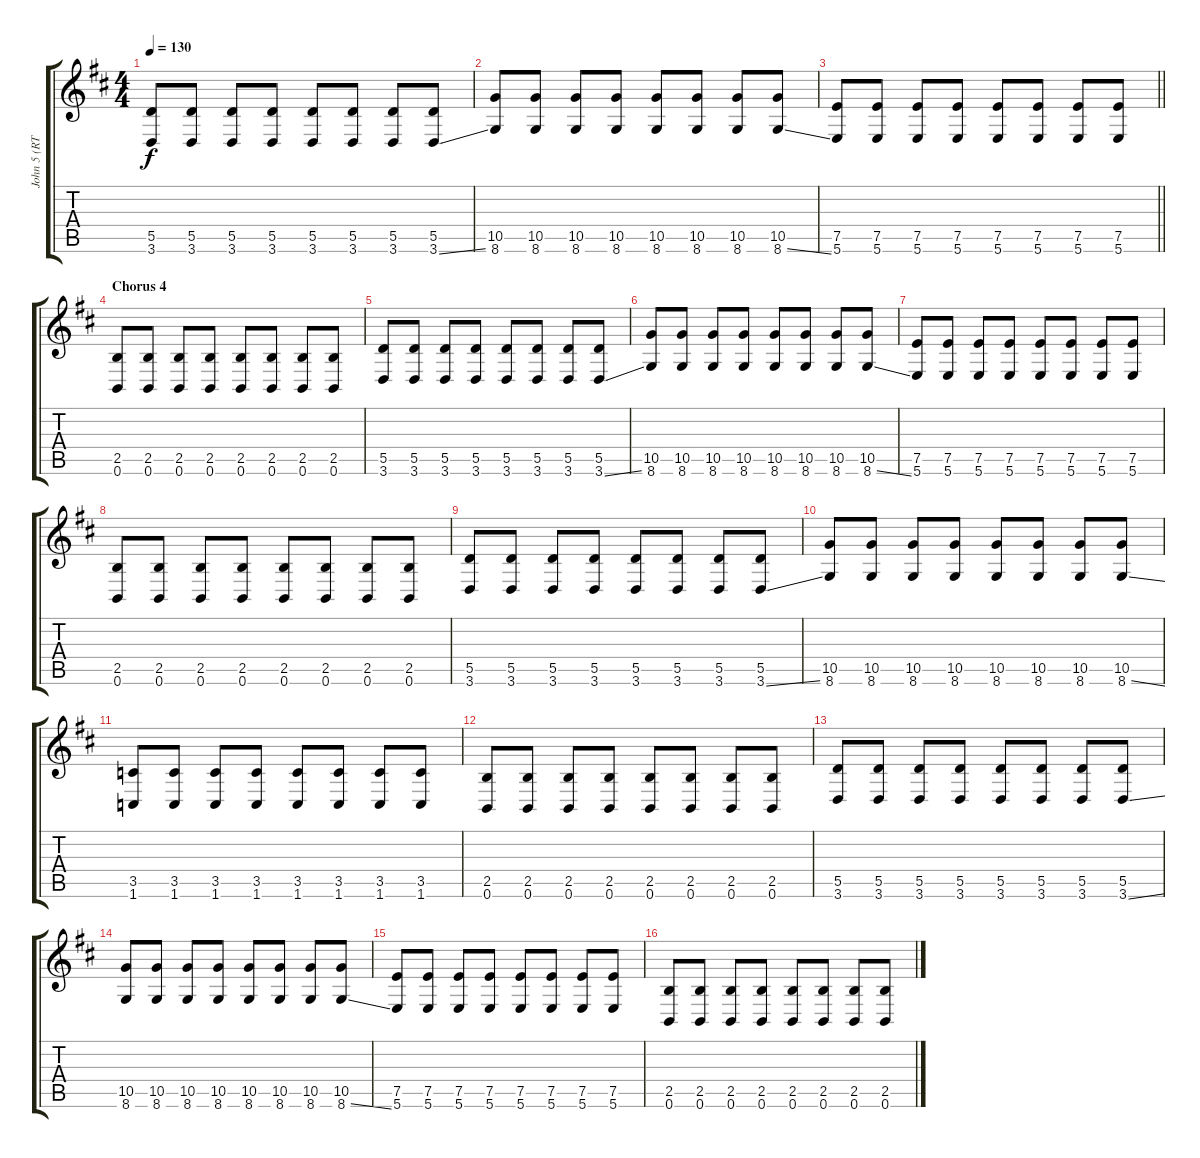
\track ("John 5 (RTHM)" "John 5 (RT") {instrument overdrivenguitar}
\staff {score tabs}
\tuning (E4 B3 G3 D3 A2 B1) {hide}
\ts (4 4)
\tempo 130
\clef g2
\ks d
(5.5 3.6).8{dy f} (5.5 3.6).8 (5.5 3.6).8 (5.5 3.6).8 (5.5 3.6).8 (5.5 3.6).8 (5.5 3.6).8 (5.5 3.6{ss}).8 |
(10.5 8.6).8 (10.5 8.6).8 (10.5 8.6).8 (10.5 8.6).8 (10.5 8.6).8 (10.5 8.6).8 (10.5 8.6).8 (10.5 8.6{ss}).8 |
\barLineRight lightlight
(7.5 5.6).8 (7.5 5.6).8 (7.5 5.6).8 (7.5 5.6).8 (7.5 5.6).8 (7.5 5.6).8 (7.5 5.6).8 (7.5 5.6).8 |
\section ("" "Chorus 4")
(2.5 0.6).8 (2.5 0.6).8 (2.5 0.6).8 (2.5 0.6).8 (2.5 0.6).8 (2.5 0.6).8 (2.5 0.6).8 (2.5 0.6).8 |
(5.5 3.6).8 (5.5 3.6).8 (5.5 3.6).8 (5.5 3.6).8 (5.5 3.6).8 (5.5 3.6).8 (5.5 3.6).8 (5.5 3.6{ss}).8 |
(10.5 8.6).8 (10.5 8.6).8 (10.5 8.6).8 (10.5 8.6).8 (10.5 8.6).8 (10.5 8.6).8 (10.5 8.6).8 (10.5 8.6{ss}).8 |
(7.5 5.6).8 (7.5 5.6).8 (7.5 5.6).8 (7.5 5.6).8 (7.5 5.6).8 (7.5 5.6).8 (7.5 5.6).8 (7.5 5.6).8 |
(2.5 0.6).8 (2.5 0.6).8 (2.5 0.6).8 (2.5 0.6).8 (2.5 0.6).8 (2.5 0.6).8 (2.5 0.6).8 (2.5 0.6).8 |
(5.5 3.6).8 (5.5 3.6).8 (5.5 3.6).8 (5.5 3.6).8 (5.5 3.6).8 (5.5 3.6).8 (5.5 3.6).8 (5.5 3.6{ss}).8 |
(10.5 8.6).8 (10.5 8.6).8 (10.5 8.6).8 (10.5 8.6).8 (10.5 8.6).8 (10.5 8.6).8 (10.5 8.6).8 (10.5 8.6{ss}).8 |
(3.5 1.6).8 (3.5 1.6).8 (3.5 1.6).8 (3.5 1.6).8 (3.5 1.6).8 (3.5 1.6).8 (3.5 1.6).8 (3.5 1.6).8 |
(2.5 0.6).8 (2.5 0.6).8 (2.5 0.6).8 (2.5 0.6).8 (2.5 0.6).8 (2.5 0.6).8 (2.5 0.6).8 (2.5 0.6).8 |
(5.5 3.6).8 (5.5 3.6).8 (5.5 3.6).8 (5.5 3.6).8 (5.5 3.6).8 (5.5 3.6).8 (5.5 3.6).8 (5.5 3.6{ss}).8 |
(10.5 8.6).8 (10.5 8.6).8 (10.5 8.6).8 (10.5 8.6).8 (10.5 8.6).8 (10.5 8.6).8 (10.5 8.6).8 (10.5 8.6{ss}).8 |
(7.5 5.6).8 (7.5 5.6).8 (7.5 5.6).8 (7.5 5.6).8 (7.5 5.6).8 (7.5 5.6).8 (7.5 5.6).8 (7.5 5.6).8 |
(2.5 0.6).8 (2.5 0.6).8 (2.5 0.6).8 (2.5 0.6).8 (2.5 0.6).8 (2.5 0.6).8 (2.5 0.6).8 (2.5 0.6).8
